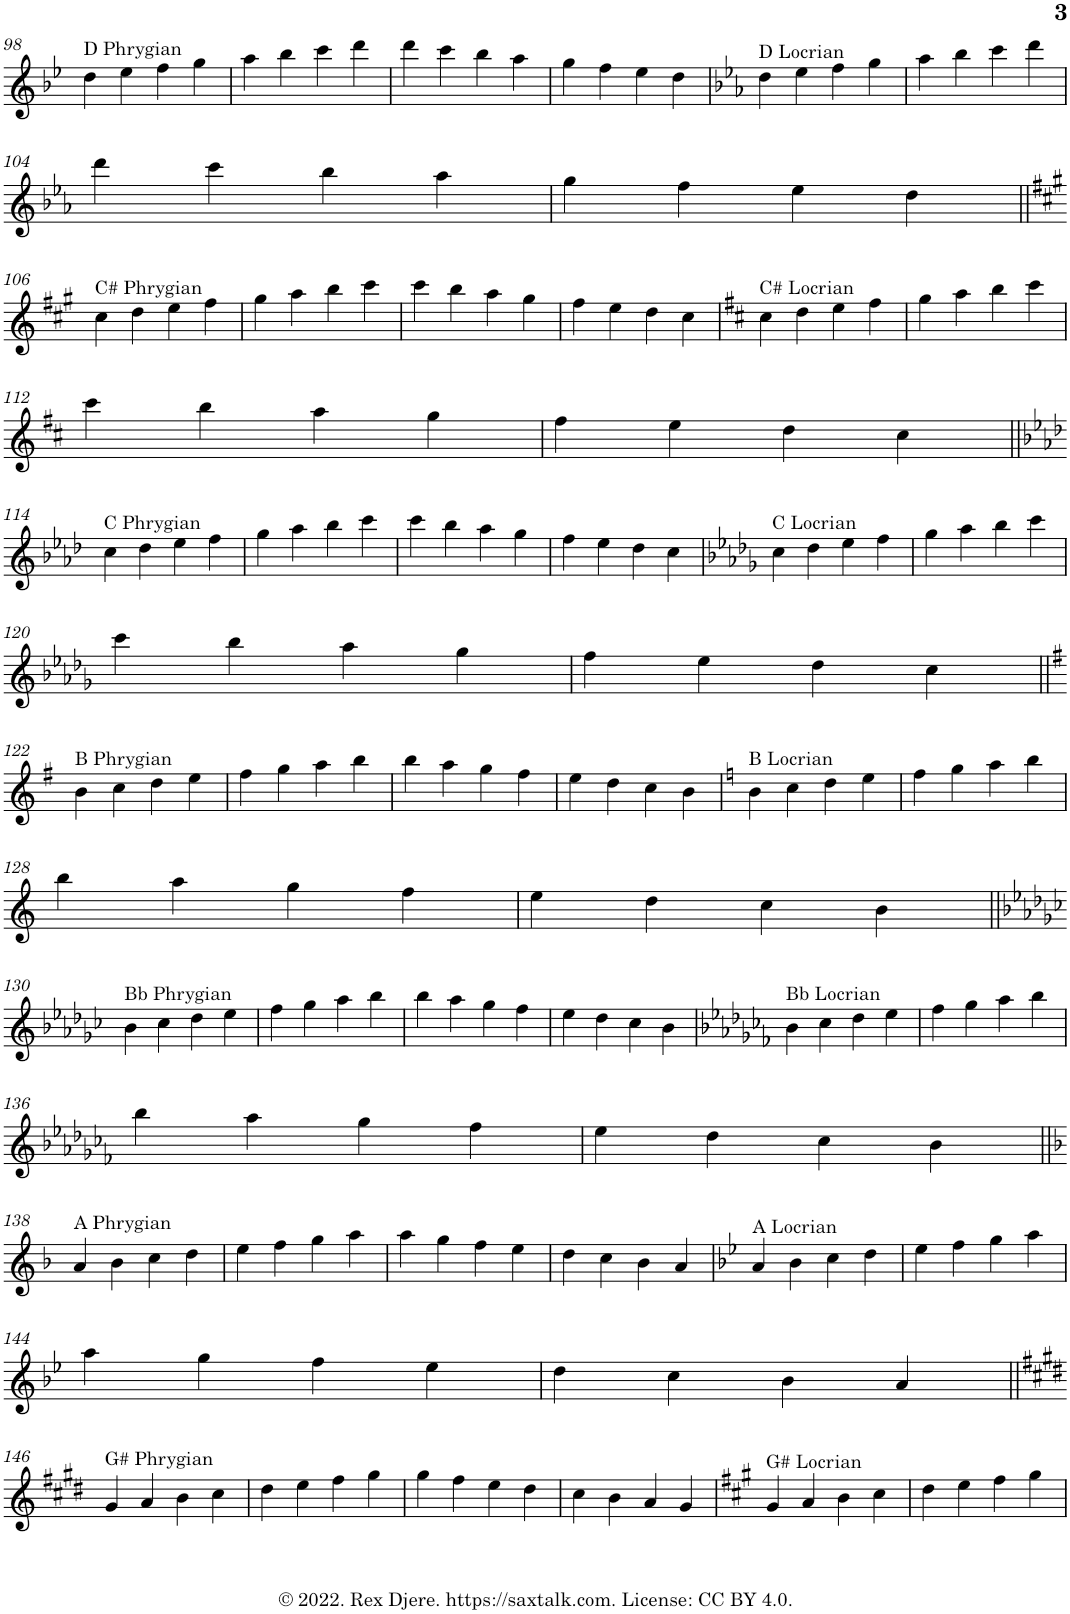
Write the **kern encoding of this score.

**kern
*part1
*staff1
*I"Alto Saxophone
*I'A. Sax.
!!LO:PB:g=z
*clefG2
*Trd5c9
*k[b-e-]
*M4/4
=98
!LO:TX:a:t=D Phrygian
4dd\
4ee-\
4ff\
4gg\
=99
4aa\
4bb-\
4ccc\
4ddd\
=100
4ddd\
4ccc\
4bb-\
4aa\
=101
4gg\
4ff\
4ee-\
4dd\
=102
*k[b-e-a-]
!LO:TX:a:t=D Locrian
4dd\
4ee-\
4ff\
4gg\
=103
4aa-\
4bb-\
4ccc\
4ddd\
!!LO:LB:g=z
=104
4ddd\
4ccc\
4bb-\
4aa-\
=105
4gg\
4ff\
4ee-\
4dd\
!!LO:LB:g=z
=106||
*k[f#c#g#]
!LO:TX:a:t=C# Phrygian
4cc#\
4dd\
4ee\
4ff#\
=107
4gg#\
4aa\
4bb\
4ccc#\
=108
4ccc#\
4bb\
4aa\
4gg#\
=109
4ff#\
4ee\
4dd\
4cc#\
=110
*k[f#c#]
!LO:TX:a:t=C# Locrian
4cc#\
4dd\
4ee\
4ff#\
=111
4gg\
4aa\
4bb\
4ccc#\
!!LO:LB:g=z
=112
4ccc#\
4bb\
4aa\
4gg\
=113
4ff#\
4ee\
4dd\
4cc#\
!!LO:LB:g=z
=114||
*k[b-e-a-d-]
!LO:TX:a:t=C Phrygian
4cc\
4dd-\
4ee-\
4ff\
=115
4gg\
4aa-\
4bb-\
4ccc\
=116
4ccc\
4bb-\
4aa-\
4gg\
=117
4ff\
4ee-\
4dd-\
4cc\
=118
*k[b-e-a-d-g-]
!LO:TX:a:t=C Locrian
4cc\
4dd-\
4ee-\
4ff\
=119
4gg-\
4aa-\
4bb-\
4ccc\
!!LO:LB:g=z
=120
4ccc\
4bb-\
4aa-\
4gg-\
=121
4ff\
4ee-\
4dd-\
4cc\
!!LO:LB:g=z
=122||
*k[f#]
!LO:TX:a:t=B Phrygian
4b\
4cc\
4dd\
4ee\
=123
4ff#\
4gg\
4aa\
4bb\
=124
4bb\
4aa\
4gg\
4ff#\
=125
4ee\
4dd\
4cc\
4b\
=126
*k[]
!LO:TX:a:t=B Locrian
4b\
4cc\
4dd\
4ee\
=127
4ff\
4gg\
4aa\
4bb\
!!LO:LB:g=z
=128
4bb\
4aa\
4gg\
4ff\
=129
4ee\
4dd\
4cc\
4b\
!!LO:LB:g=z
=130||
*k[b-e-a-d-g-c-]
!LO:TX:a:t=Bb Phrygian
4b-\
4cc-\
4dd-\
4ee-\
=131
4ff\
4gg-\
4aa-\
4bb-\
=132
4bb-\
4aa-\
4gg-\
4ff\
=133
4ee-\
4dd-\
4cc-\
4b-\
=134
*k[b-e-a-d-g-c-f-]
!LO:TX:a:t=Bb Locrian
4b-\
4cc-\
4dd-\
4ee-\
=135
4ff-\
4gg-\
4aa-\
4bb-\
!!LO:LB:g=z
=136
4bb-\
4aa-\
4gg-\
4ff-\
=137
4ee-\
4dd-\
4cc-\
4b-\
!!LO:LB:g=z
=138||
*k[b-]
!LO:TX:a:t=A Phrygian
4a/
4b-\
4cc\
4dd\
=139
4ee\
4ff\
4gg\
4aa\
=140
4aa\
4gg\
4ff\
4ee\
=141
4dd\
4cc\
4b-\
4a/
=142
*k[b-e-]
!LO:TX:a:t=A Locrian
4a/
4b-\
4cc\
4dd\
=143
4ee-\
4ff\
4gg\
4aa\
!!LO:LB:g=z
=144
4aa\
4gg\
4ff\
4ee-\
=145
4dd\
4cc\
4b-\
4a/
!!LO:LB:g=z
=146||
*k[f#c#g#d#]
!LO:TX:a:t=G# Phrygian
4g#/
4a/
4b\
4cc#\
=147
4dd#\
4ee\
4ff#\
4gg#\
=148
4gg#\
4ff#\
4ee\
4dd#\
=149
4cc#\
4b\
4a/
4g#/
=150
*k[f#c#g#]
!LO:TX:a:t=G# Locrian
4g#/
4a/
4b\
4cc#\
=151
4dd\
4ee\
4ff#\
4gg#\
=
*-
